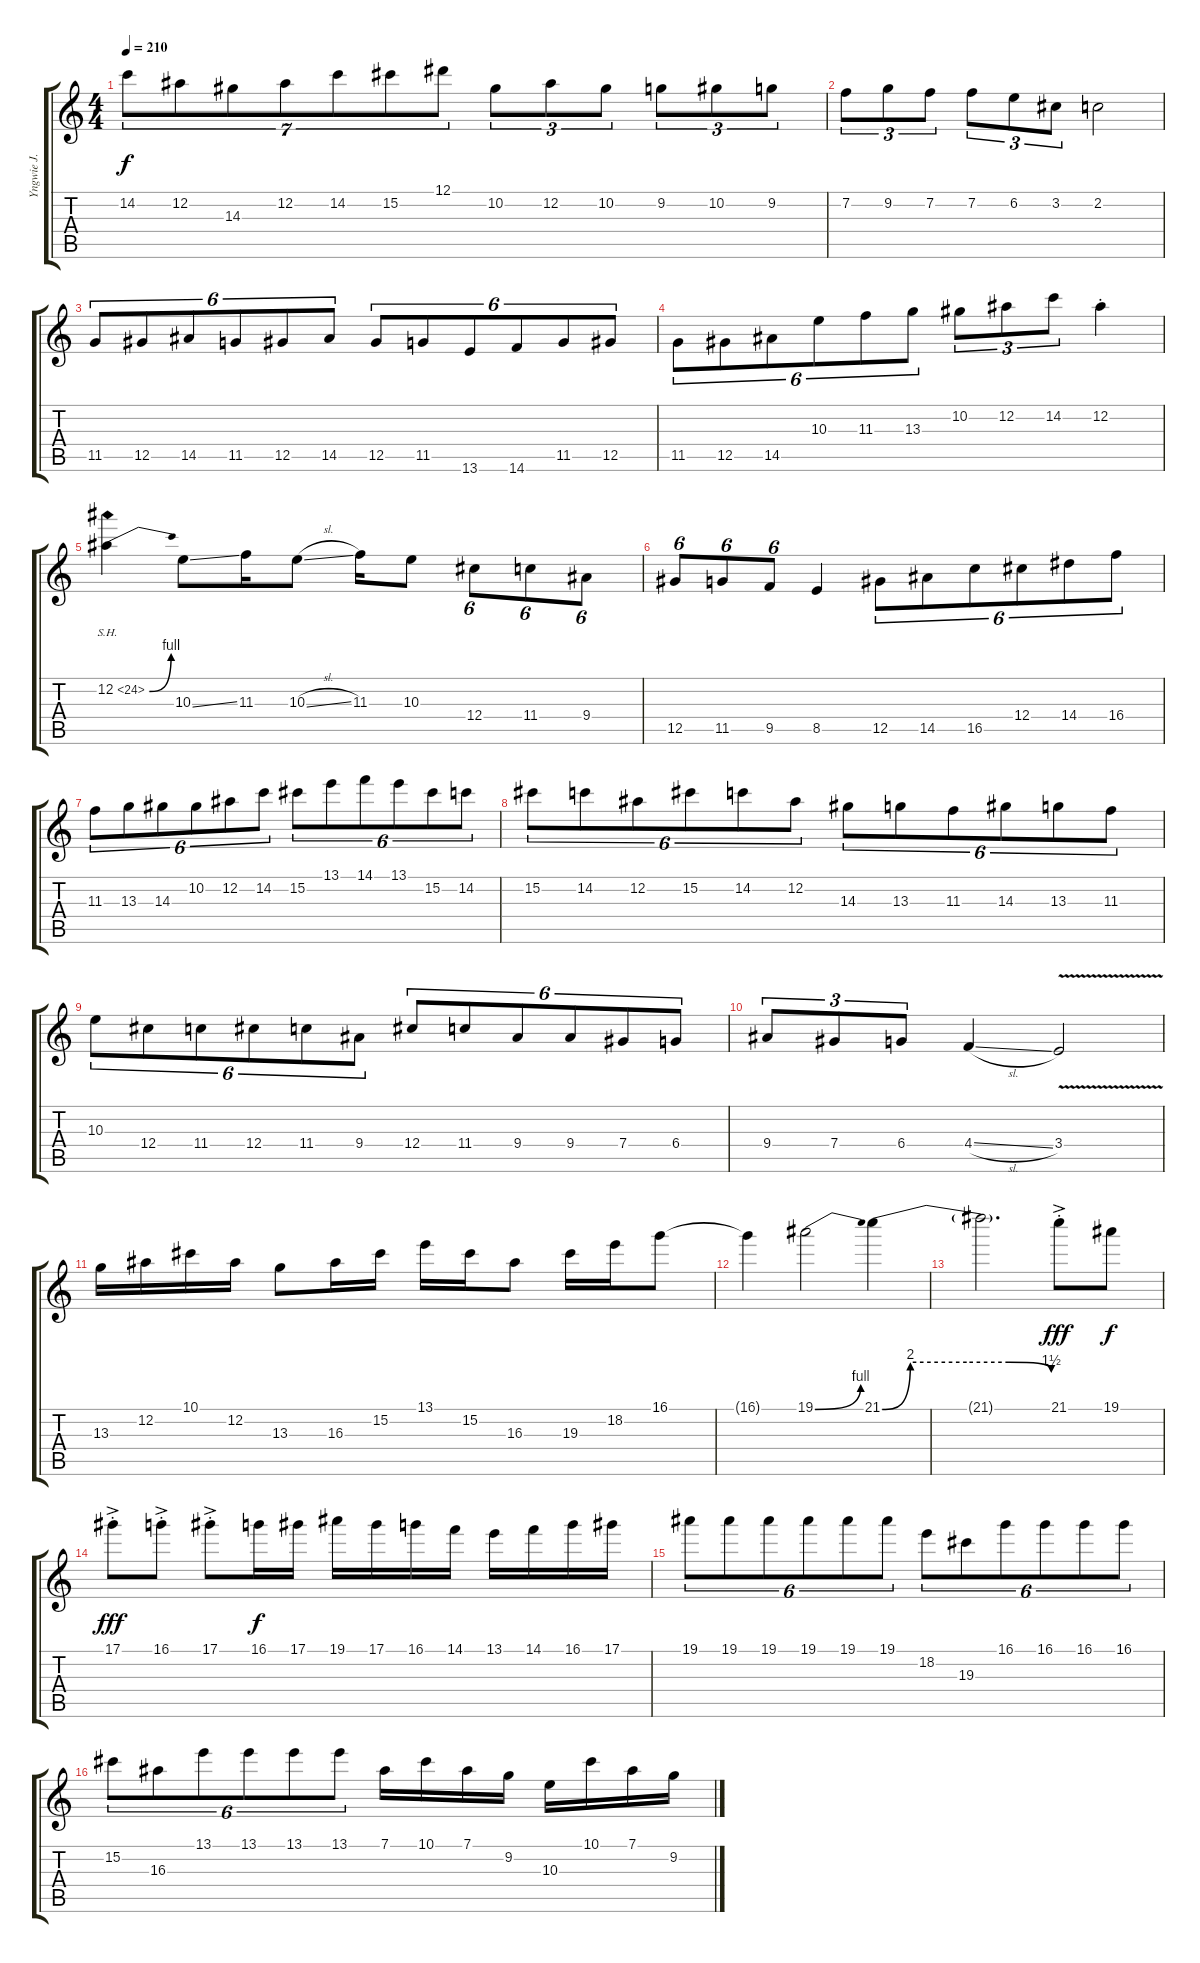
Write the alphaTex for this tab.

\track ("Yngwie J. Malmsteen " "Yngwie J. ") {instrument overdrivenguitar}
\staff {score tabs}
\tuning (Eb4 Bb3 Gb3 Db3 Ab2 Eb2) {hide}
\ts (4 4)
\tempo 210
\clef g2
\ks c
14.2.8{tu (7 4) dy f} 12.2.8{tu (7 4)} 14.3.8{tu (7 4)} 12.2.8{tu (7 4)} 14.2.8{tu (7 4)} 15.2.8{tu (7 4)} 12.1.8{tu (7 4)} 10.2.8{tu (3 2)} 12.2.8{tu (3 2)} 10.2.8{tu (3 2)} 9.2.8{tu (3 2)} 10.2.8{tu (3 2)} 9.2.8{tu (3 2)} |
7.2.8{tu (3 2)} 9.2.8{tu (3 2)} 7.2.8{tu (3 2)} 7.2.8{tu (3 2)} 6.2.8{tu (3 2)} 3.2.8{tu (3 2)} 2.2.2 |
11.5.8{tu (6 4)} 12.5.8{tu (6 4)} 14.5.8{tu (6 4)} 11.5.8{tu (6 4)} 12.5.8{tu (6 4)} 14.5.8{tu (6 4)} 12.5.8{tu (6 4)} 11.5.8{tu (6 4)} 13.6.8{tu (6 4)} 14.6.8{tu (6 4)} 11.5.8{tu (6 4)} 12.5.8{tu (6 4)} |
11.5.8{tu (6 4)} 12.5.8{tu (6 4)} 14.5.8{tu (6 4)} 10.3.8{tu (6 4)} 11.3.8{tu (6 4)} 13.3.8{tu (6 4)} 10.2.8{tu (3 2)} 12.2.8{tu (3 2)} 14.2.8{tu (3 2)} 12.2{st}.4 |
12.2{be (bend 0 0 60 4) sh 12}.4 10.3{ss}.8 11.3.16 10.3{sl}.8 11.3.16 10.3.8 12.4.8{tu (6 4)} 11.4.8{tu (6 4)} 9.4.8{tu (6 4)} |
12.5.8{tu (6 4)} 11.5.8{tu (6 4)} 9.5.8{tu (6 4)} 8.5.4 12.5.8{tu (6 4)} 14.5.8{tu (6 4)} 16.5.8{tu (6 4)} 12.4.8{tu (6 4)} 14.4.8{tu (6 4)} 16.4.8{tu (6 4)} |
11.3.8{tu (6 4)} 13.3.8{tu (6 4)} 14.3.8{tu (6 4)} 10.2.8{tu (6 4)} 12.2.8{tu (6 4)} 14.2.8{tu (6 4)} 15.2.8{tu (6 4)} 13.1.8{tu (6 4)} 14.1.8{tu (6 4)} 13.1.8{tu (6 4)} 15.2.8{tu (6 4)} 14.2.8{tu (6 4)} |
15.2.8{tu (6 4)} 14.2.8{tu (6 4)} 12.2.8{tu (6 4)} 15.2.8{tu (6 4)} 14.2.8{tu (6 4)} 12.2.8{tu (6 4)} 14.3.8{tu (6 4)} 13.3.8{tu (6 4)} 11.3.8{tu (6 4)} 14.3.8{tu (6 4)} 13.3.8{tu (6 4)} 11.3.8{tu (6 4)} |
10.3.8{tu (6 4)} 12.4.8{tu (6 4)} 11.4.8{tu (6 4)} 12.4.8{tu (6 4)} 11.4.8{tu (6 4)} 9.4.8{tu (6 4)} 12.4.8{tu (6 4)} 11.4.8{tu (6 4)} 9.4.8{tu (6 4)} 9.4.8{tu (6 4)} 7.4.8{tu (6 4)} 6.4.8{tu (6 4)} |
9.4.8{tu (3 2)} 7.4.8{tu (3 2)} 6.4.8{tu (3 2)} 4.4{sl}.4 3.4{v}.2 |
13.3.16 12.2.16 10.1.16 12.2.16 13.3.8 16.3.16 15.2.16 13.1.16 15.2.16 16.3.8 19.3.16 18.2.16 16.1.8 |
16.1{t}.4 19.1{be (bend 0 0 60 4)}.2 21.1{be (custom 0 0 10 8 30 8 45 8 60 6)}.4 |
21.1{t}.2{d} 21.1{ac st}.8{dy fff} 19.1.8{dy f} |
17.1{ac st}.8{dy fff} 16.1{ac st}.8 17.1{ac st}.8 16.1.16{dy f} 17.1.16 19.1.16 17.1.16 16.1.16 14.1.16 13.1.16 14.1.16 16.1.16 17.1.16 |
19.1.8{tu (6 4)} 19.1.8{tu (6 4)} 19.1.8{tu (6 4)} 19.1.8{tu (6 4)} 19.1.8{tu (6 4)} 19.1.8{tu (6 4)} 18.2.8{tu (6 4)} 19.3.8{tu (6 4)} 16.1.8{tu (6 4)} 16.1.8{tu (6 4)} 16.1.8{tu (6 4)} 16.1.8{tu (6 4)} |
15.2.8{tu (6 4)} 16.3.8{tu (6 4)} 13.1.8{tu (6 4)} 13.1.8{tu (6 4)} 13.1.8{tu (6 4)} 13.1.8{tu (6 4)} 7.1.16 10.1.16 7.1.16 9.2.16 10.3.16 10.1.16 7.1.16 9.2.16
